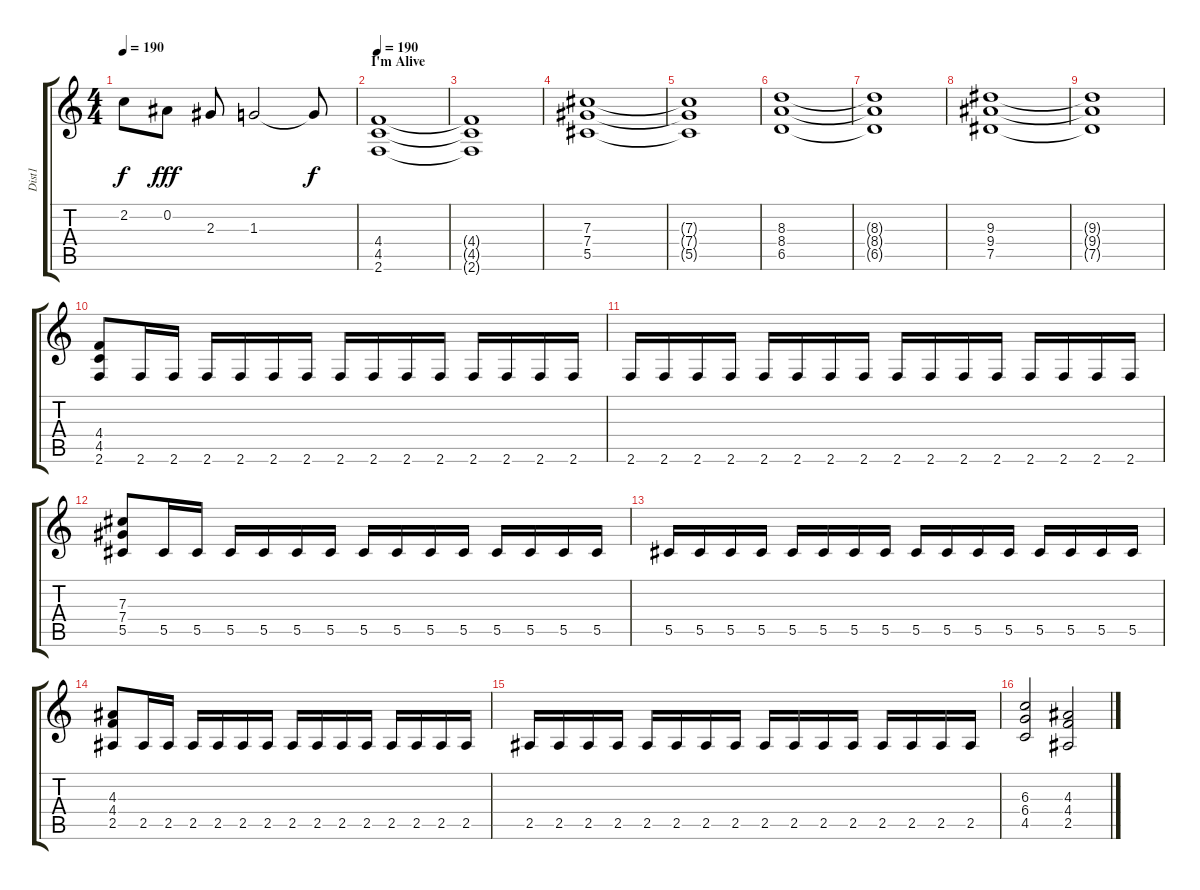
\track ("Dist1" "Dist1") {instrument distortionguitar}
\staff {score tabs}
\tuning (Eb4 Bb3 Gb3 Db3 Ab2 Eb2) {hide}
\ts (4 4)
\tempo 190
\clef g2
\ks c
2.2{t}.8{dy f} 0.2.8{dy fff} 2.3.8 1.3.2 1.3{t}.8{dy f} |
\section ("" "I'm Alive")
\tempo 190
(4.4 4.5 2.6).1 |
(4.4{t} 4.5{t} 2.6{t}).1 |
(7.3 7.4 5.5).1 |
(7.3{t} 7.4{t} 5.5{t}).1 |
(8.3 8.4 6.5).1 |
(8.3{t} 8.4{t} 6.5{t}).1 |
(9.3 9.4 7.5).1 |
(9.3{t} 9.4{t} 7.5{t}).1 |
(4.4 4.5 2.6).8 2.6.16 2.6.16 2.6.16 2.6.16 2.6.16 2.6.16 2.6.16 2.6.16 2.6.16 2.6.16 2.6.16 2.6.16 2.6.16 2.6.16 |
2.6.16 2.6.16 2.6.16 2.6.16 2.6.16 2.6.16 2.6.16 2.6.16 2.6.16 2.6.16 2.6.16 2.6.16 2.6.16 2.6.16 2.6.16 2.6.16 |
(7.3 7.4 5.5).8 5.5.16 5.5.16 5.5.16 5.5.16 5.5.16 5.5.16 5.5.16 5.5.16 5.5.16 5.5.16 5.5.16 5.5.16 5.5.16 5.5.16 |
5.5.16 5.5.16 5.5.16 5.5.16 5.5.16 5.5.16 5.5.16 5.5.16 5.5.16 5.5.16 5.5.16 5.5.16 5.5.16 5.5.16 5.5.16 5.5.16 |
(4.3 4.4 2.5).8 2.5.16 2.5.16 2.5.16 2.5.16 2.5.16 2.5.16 2.5.16 2.5.16 2.5.16 2.5.16 2.5.16 2.5.16 2.5.16 2.5.16 |
2.5.16 2.5.16 2.5.16 2.5.16 2.5.16 2.5.16 2.5.16 2.5.16 2.5.16 2.5.16 2.5.16 2.5.16 2.5.16 2.5.16 2.5.16 2.5.16 |
(6.3 6.4 4.5).2 (4.3 4.4 2.5).2
